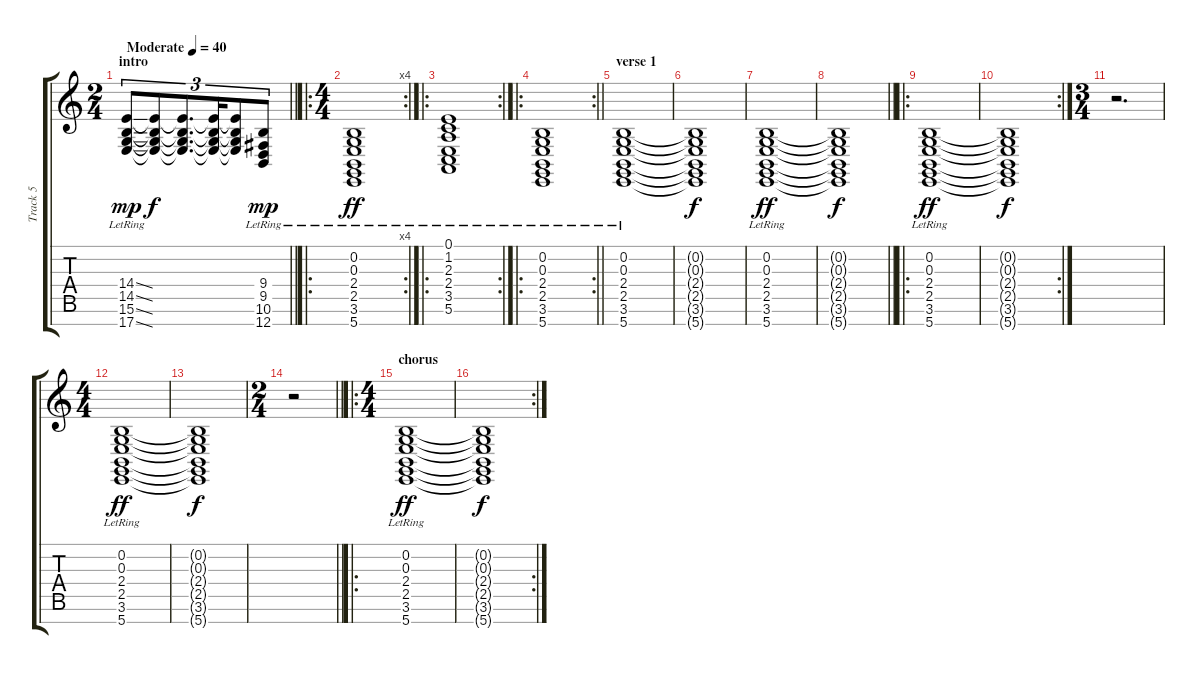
\track ("Track 5" "Track 5") {instrument churchorgan}
\staff {score tabs}
\tuning (E4 B3 G3 D3 A2 E2 B1) {hide}
\ts (2 4)
\section ("" "intro")
\tempo (40 "Moderate")
\clef g2
\barLineRight lightlight
\ks c
(14.4{ss lr} 14.5{ss lr} 15.6{ss lr} 17.7{ss lr}).8{tu (3 2) dy mp instrument churchorgan} (14.4{t} 14.5{t} 15.6{t} 17.7{t}).8{tu (3 2) dy f} (14.4{t} 14.5{t} 15.6{t} 17.7{t}).8{d tu (3 2)} (14.4{t} 14.5{t} 15.6{t} 17.7{t}).16{tu (3 2)} (14.4{t} 14.5{t} 15.6{t} 17.7{t}).8{tu (3 2)} (9.4{lr} 9.5{lr} 10.6{lr} 12.7{lr}).8{tu (3 2) dy mp} |
\ro
\rc 4
\ts (4 4)
(0.2 0.3 2.4 2.5{lr} 3.6 5.7).1{dy ff} |
\ro
\rc 2
(0.1 1.2 2.3 2.4{lr} 3.5{lr} 5.6{lr}).1 |
\ro
\rc 2
\barLineRight lightlight
(0.2 0.3 2.4 2.5{lr} 3.6 5.7).1 |
\section ("" "verse 1")
(0.2 0.3 2.4 2.5{lr} 3.6 5.7).1 |
(0.2{t} 0.3{t} 2.4{t} 2.5{t} 3.6{t} 5.7{t}).1{dy f} |
(0.2 0.3 2.4 2.5{lr} 3.6 5.7).1{dy ff} |
\barLineRight lightlight
(0.2{t} 0.3{t} 2.4{t} 2.5{t} 3.6{t} 5.7{t}).1{dy f} |
\ro
(0.2 0.3 2.4 2.5{lr} 3.6 5.7).1{dy ff} |
\rc 2
(0.2{t} 0.3{t} 2.4{t} 2.5{t} 3.6{t} 5.7{t}).1{dy f} |
\ts (3 4)
r.2{d} |
\ts (4 4)
(0.2 0.3 2.4 2.5{lr} 3.6 5.7).1{dy ff} |
(0.2{t} 0.3{t} 2.4{t} 2.5{t} 3.6{t} 5.7{t}).1{dy f} |
\ts (2 4)
\barLineRight lightlight
r.2 |
\ro
\ts (4 4)
\section ("" "chorus")
(0.2 0.3 2.4 2.5{lr} 3.6 5.7).1{dy ff} |
\rc 2
(0.2{t} 0.3{t} 2.4{t} 2.5{t} 3.6{t} 5.7{t}).1{dy f}
